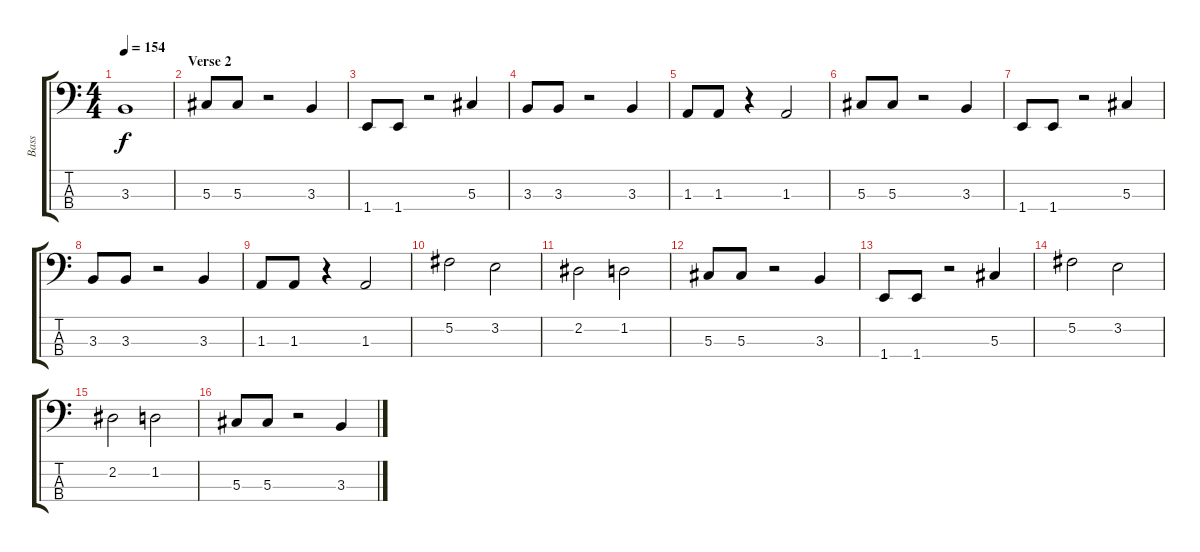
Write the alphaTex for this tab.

\track ("Bass" "Bass") {instrument electricbassfinger}
\staff {score tabs}
\tuning (Gb2 Db2 Ab1 Eb1) {hide}
\ts (4 4)
\tempo 154
\clef f4
\ks c
3.3{t}.1{dy f} |
\section ("" "Verse 2")
5.3.8 5.3.8 r.2 3.3.4 |
1.4.8 1.4.8 r.2 5.3.4 |
3.3.8 3.3.8 r.2 3.3.4 |
1.3.8 1.3.8 r.4 1.3.2 |
5.3.8 5.3.8 r.2 3.3.4 |
1.4.8 1.4.8 r.2 5.3.4 |
3.3.8 3.3.8 r.2 3.3.4 |
1.3.8 1.3.8 r.4 1.3.2 |
5.2.2 3.2.2 |
2.2.2 1.2.2 |
5.3.8 5.3.8 r.2 3.3.4 |
1.4.8 1.4.8 r.2 5.3.4 |
5.2.2 3.2.2 |
2.2.2 1.2.2 |
5.3.8 5.3.8 r.2 3.3.4
